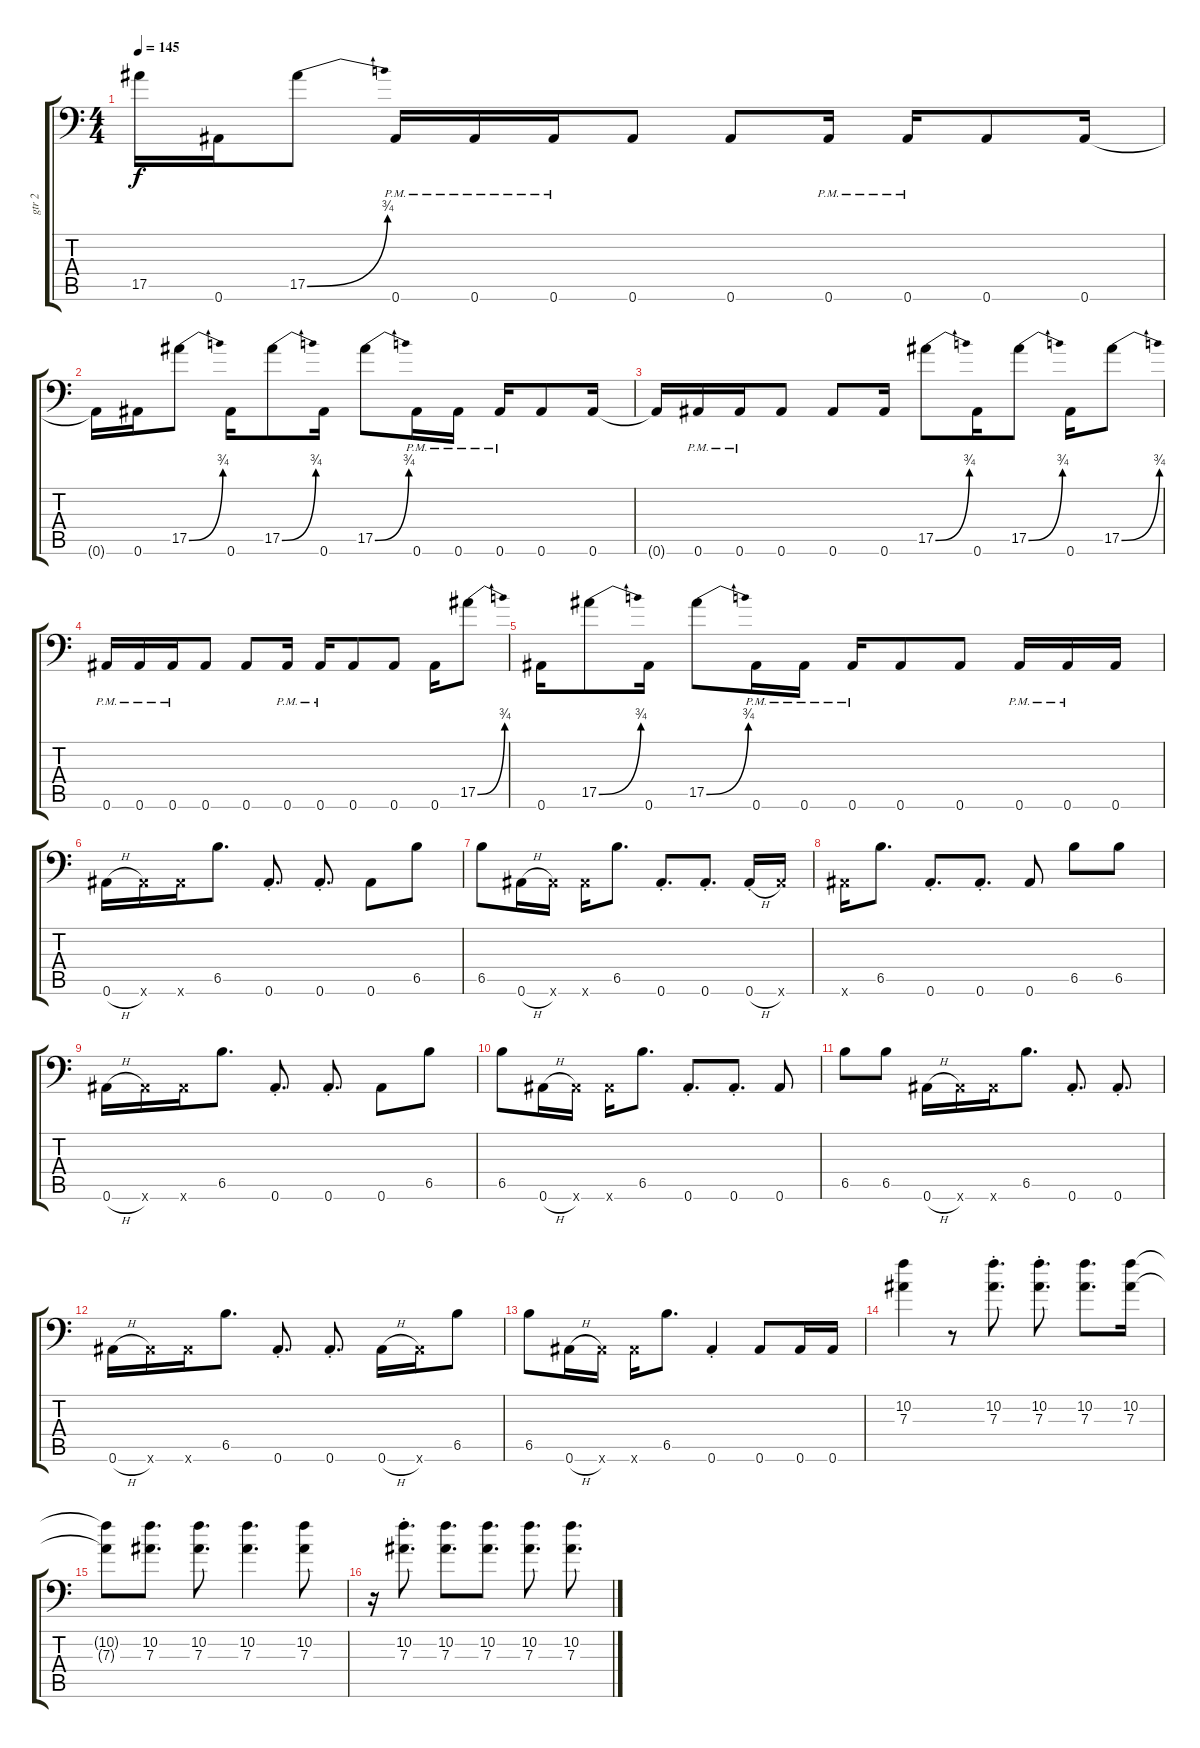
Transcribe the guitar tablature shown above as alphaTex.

\track ("gtr 2" "gtr 2") {instrument distortionguitar}
\staff {score tabs}
\tuning (C4 G3 Eb3 Bb2 F2 Bb1) {hide}
\ts (4 4)
\tempo 145
\clef f4
\ks c
17.5{t}.16{dy f} 0.6.16 17.5{be (bend 0 0 60 3)}.8 0.6{pm}.16 0.6{pm}.16 0.6{pm}.16 0.6.8 0.6.8 0.6{pm}.16 0.6{pm}.16 0.6.8 0.6.16 |
0.6{t}.16 0.6.16 17.5{be (bend 0 0 60 3)}.8 0.6.16 17.5{be (bend 0 0 60 3)}.8 0.6.16 17.5{be (bend 0 0 60 3)}.8 0.6{pm}.16 0.6{pm}.16 0.6{pm}.16 0.6.8 0.6.16 |
0.6{t}.16 0.6{pm}.16 0.6{pm}.16 0.6.8 0.6.8 0.6.16 17.5{be (bend 0 0 60 3)}.8 0.6.16 17.5{be (bend 0 0 60 3)}.8 0.6.16 17.5{be (bend 0 0 60 3)}.8 |
0.6{pm}.16 0.6{pm}.16 0.6{pm}.16 0.6.8 0.6.8 0.6{pm}.16 0.6{pm}.16 0.6.8 0.6.8 0.6.16 17.5{be (bend 0 0 60 3)}.8 |
0.6.16 17.5{be (bend 0 0 60 3)}.8 0.6.16 17.5{be (bend 0 0 60 3)}.8 0.6{pm}.16 0.6{pm}.16 0.6{pm}.16 0.6.8 0.6.8 0.6{pm}.16 0.6{pm}.16 0.6.16 |
0.6{h}.16 0.6{x}.16 0.6{x}.16 6.5.8{d} 0.6{st}.8{d} 0.6{st}.8{d} 0.6.8 6.5.8 |
6.5.8 0.6{h}.16 0.6{x}.16 0.6{x}.16 6.5.8{d} 0.6{st}.8{d} 0.6{st}.8{d} 0.6{h st}.16 0.6{x}.16 |
0.6{x}.16 6.5.8{d} 0.6{st}.8{d} 0.6{st}.8{d} 0.6.8 6.5.8 6.5.8 |
0.6{h}.16 0.6{x}.16 0.6{x}.16 6.5.8{d} 0.6{st}.8{d} 0.6{st}.8{d} 0.6.8 6.5.8 |
6.5.8 0.6{h}.16 0.6{x}.16 0.6{x}.16 6.5.8{d} 0.6{st}.8{d} 0.6{st}.8{d} 0.6.8 |
6.5.8 6.5.8 0.6{h}.16 0.6{x}.16 0.6{x}.16 6.5.8{d} 0.6{st}.8{d} 0.6{st}.8{d} |
0.6{h}.16 0.6{x}.16 0.6{x}.16 6.5.8{d} 0.6{st}.8{d} 0.6{st}.8{d} 0.6{h}.16 0.6{x}.16 6.5.8 |
6.5.8 0.6{h}.16 0.6{x}.16 0.6{x}.16 6.5.8{d} 0.6{st}.4 0.6.8 0.6.16 0.6.16 |
(10.2 7.3).4 r.8 (10.2{st} 7.3{st}).8{d} (10.2{st} 7.3{st}).8{d} (10.2 7.3).8{d} (10.2 7.3).16 |
(10.2{t} 7.3{t}).8 (10.2 7.3).8{d} (10.2 7.3).8{d} (10.2 7.3).4{d} (10.2 7.3).8 |
r.16 (10.2{st} 7.3{st}).8{d} (10.2 7.3).8{d} (10.2 7.3).8{d} (10.2 7.3).8{d} (10.2 7.3).8{d}
